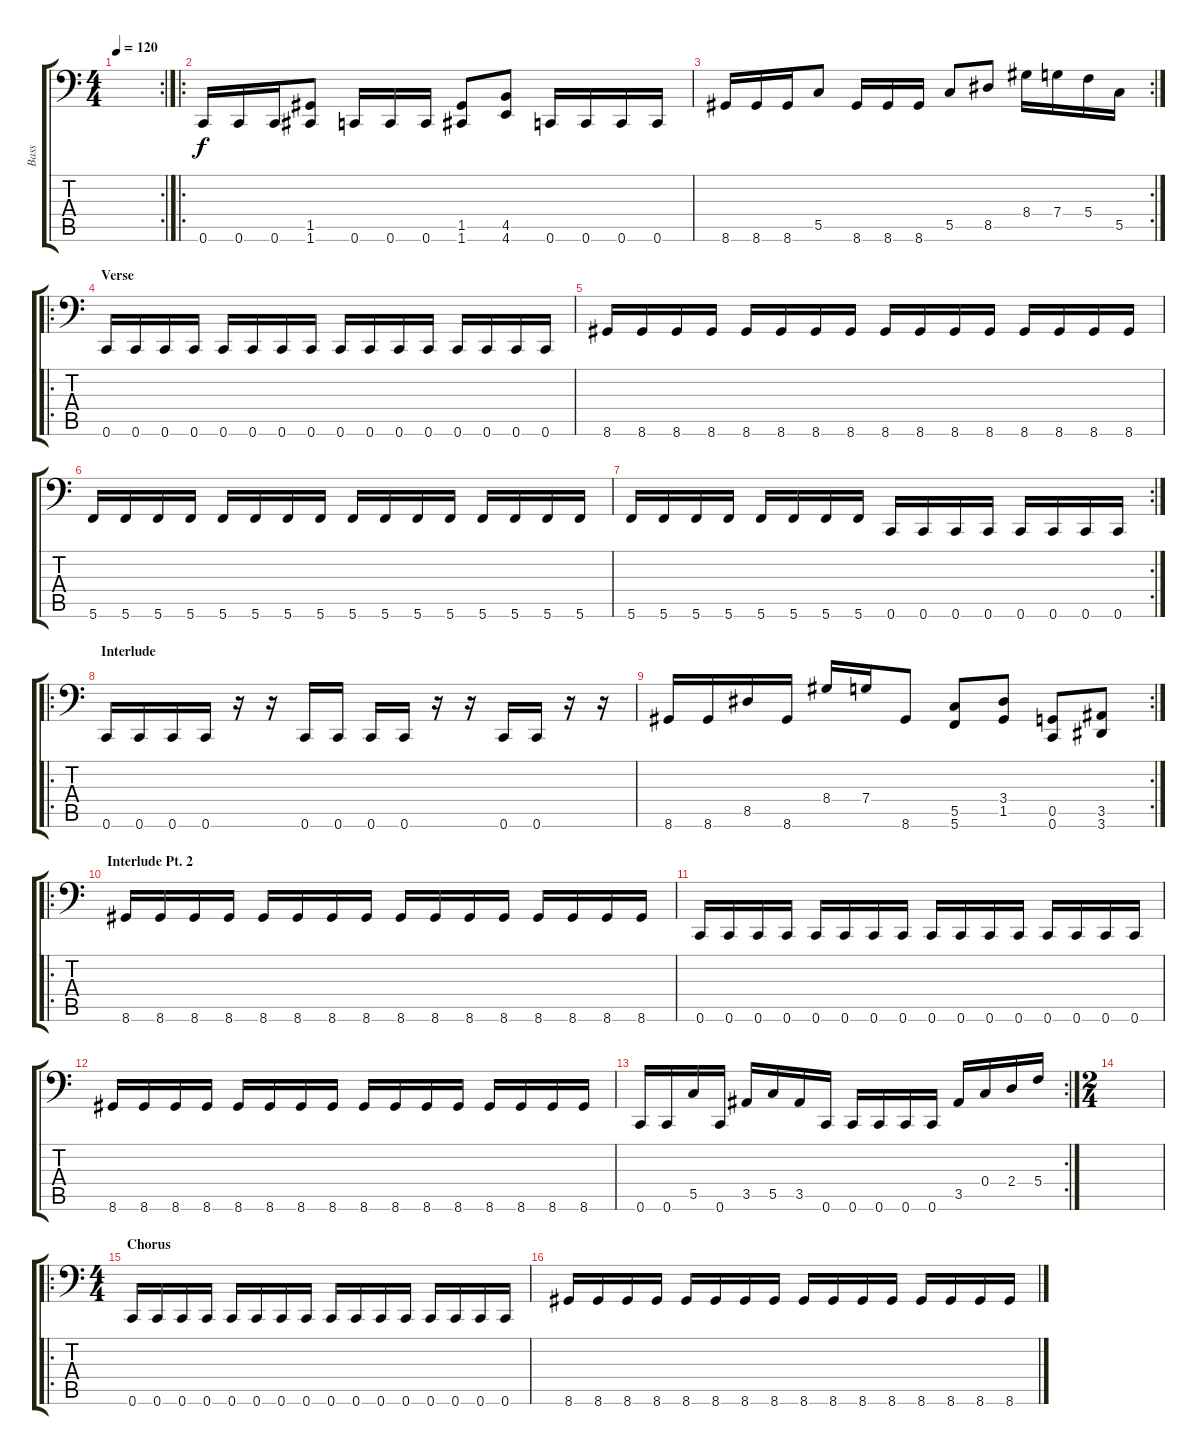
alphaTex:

\track ("Bass" "Bass") {instrument electricbasspick}
\staff {score tabs}
\tuning (D3 A2 F2 C2 G1 C1) {hide}
\rc 2
\ts (4 4)
\tempo 120
\clef f4
\ks c
|
\ro
0.6.16 0.6.16 0.6.16 (1.5 1.6).8 0.6.16 0.6.16 0.6.16 (1.5 1.6).8 (4.5 4.6).8 0.6.16 0.6.16 0.6.16 0.6.16 |
\rc 2
8.6.16 8.6.16 8.6.16 5.5.8 8.6.16 8.6.16 8.6.16 5.5.8 8.5.8 8.4.16 7.4.16 5.4.16 5.5.16 |
\ro
\section ("" "Verse")
0.6.16 0.6.16 0.6.16 0.6.16 0.6.16 0.6.16 0.6.16 0.6.16 0.6.16 0.6.16 0.6.16 0.6.16 0.6.16 0.6.16 0.6.16 0.6.16 |
8.6.16 8.6.16 8.6.16 8.6.16 8.6.16 8.6.16 8.6.16 8.6.16 8.6.16 8.6.16 8.6.16 8.6.16 8.6.16 8.6.16 8.6.16 8.6.16 |
5.6.16 5.6.16 5.6.16 5.6.16 5.6.16 5.6.16 5.6.16 5.6.16 5.6.16 5.6.16 5.6.16 5.6.16 5.6.16 5.6.16 5.6.16 5.6.16 |
\rc 2
5.6.16 5.6.16 5.6.16 5.6.16 5.6.16 5.6.16 5.6.16 5.6.16 0.6.16 0.6.16 0.6.16 0.6.16 0.6.16 0.6.16 0.6.16 0.6.16 |
\ro
\section ("" "Interlude")
0.6.16 0.6.16 0.6.16 0.6.16 r.16 r.16 0.6.16 0.6.16 0.6.16 0.6.16 r.16 r.16 0.6.16 0.6.16 r.16 r.16 |
\rc 2
8.6.16 8.6.16 8.5.16 8.6.16 8.4.16 7.4.16 8.6.8 (5.5 5.6).8 (3.4 1.5).8 (0.5 0.6).8 (3.5 3.6).8 |
\ro
\section ("" "Interlude Pt. 2")
8.6.16 8.6.16 8.6.16 8.6.16 8.6.16 8.6.16 8.6.16 8.6.16 8.6.16 8.6.16 8.6.16 8.6.16 8.6.16 8.6.16 8.6.16 8.6.16 |
0.6.16 0.6.16 0.6.16 0.6.16 0.6.16 0.6.16 0.6.16 0.6.16 0.6.16 0.6.16 0.6.16 0.6.16 0.6.16 0.6.16 0.6.16 0.6.16 |
8.6.16 8.6.16 8.6.16 8.6.16 8.6.16 8.6.16 8.6.16 8.6.16 8.6.16 8.6.16 8.6.16 8.6.16 8.6.16 8.6.16 8.6.16 8.6.16 |
\rc 2
0.6.16 0.6.16 5.5.16 0.6.16 3.5.16 5.5.16 3.5.16 0.6.16 0.6.16 0.6.16 0.6.16 0.6.16 3.5.16 0.4.16 2.4.16 5.4.16 |
\ts (2 4)
|
\ro
\ts (4 4)
\section ("" "Chorus")
0.6.16 0.6.16 0.6.16 0.6.16 0.6.16 0.6.16 0.6.16 0.6.16 0.6.16 0.6.16 0.6.16 0.6.16 0.6.16 0.6.16 0.6.16 0.6.16 |
8.6.16 8.6.16 8.6.16 8.6.16 8.6.16 8.6.16 8.6.16 8.6.16 8.6.16 8.6.16 8.6.16 8.6.16 8.6.16 8.6.16 8.6.16 8.6.16
